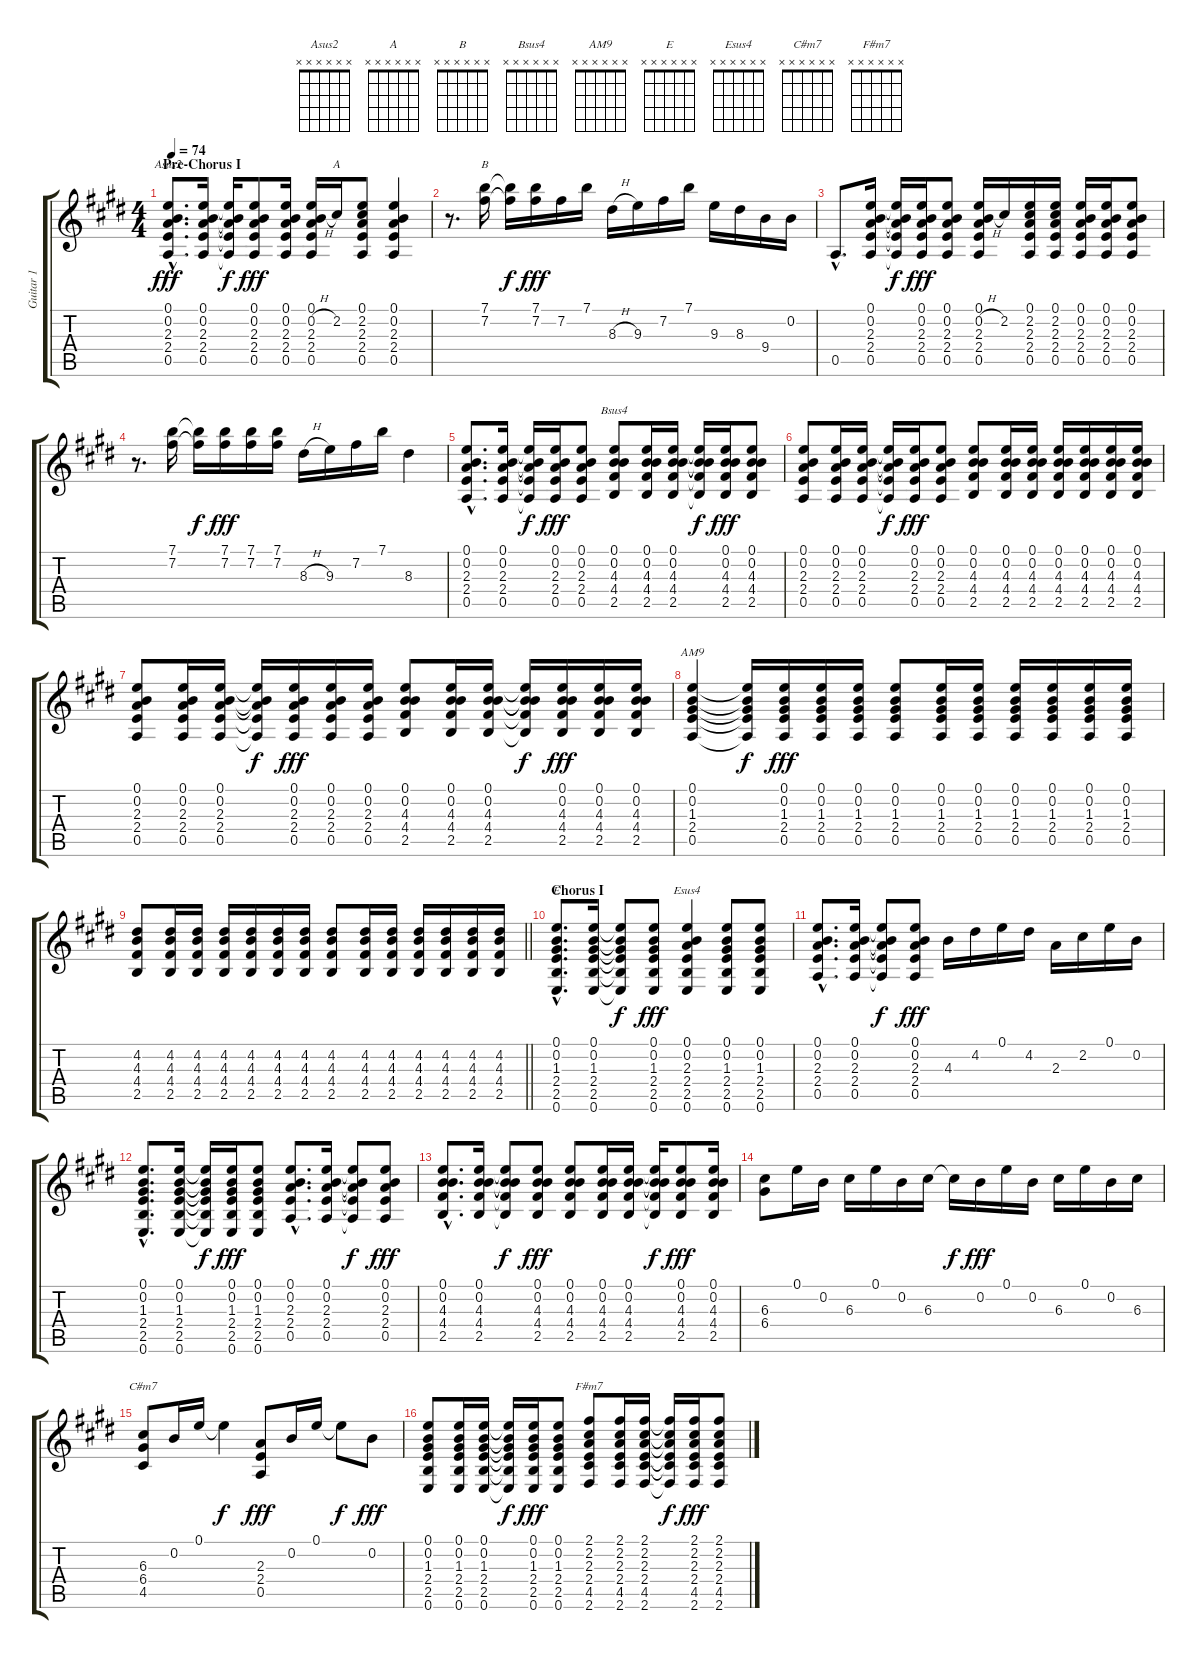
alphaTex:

\track ("Guitar 1" "Guitar 1") {instrument acousticguitarsteel}
\staff {score tabs}
\tuning (E4 B3 G3 D3 A2 E2) {hide}
\chord ("Asus2" x x x x x x)
\chord ("A" x x x x x x)
\chord ("B" x x x x x x)
\chord ("Bsus4" x x x x x x)
\chord ("AM9" x x x x x x)
\chord ("E" x x x x x x)
\chord ("Esus4" x x x x x x)
\chord ("C#m7" x x x x x x)
\chord ("F#m7" x x x x x x)
\ts (4 4)
\section ("" "Pre-Chorus I")
\tempo 74
\clef g2
\ks e
(0.1{hac} 0.2{hac} 2.3{hac} 2.4{hac} 0.5{hac}).8{d ch "Asus2" dy fff} (0.1 0.2 2.3 2.4 0.5).16 (0.1{t} 0.2{t} 2.3{t} 2.4{t} 0.5{t}).16{dy f} (0.1 0.2 2.3 2.4 0.5).8{dy fff} (0.1 0.2 2.3 2.4 0.5).16 (0.1 0.2{h} 2.3 2.4 0.5).16 2.2.16{ch "A"} (0.1 2.2 2.3 2.4 0.5).8 (0.1 0.2 2.3 2.4 0.5).4 |
r.8{d} (7.1 7.2).16{ch "B"} (7.1{t} 7.2{t}).16{dy f} (7.1 7.2).16{dy fff} 7.2.16 7.1.16 8.3{h}.16 9.3.16 7.2.16 7.1.16 9.3.16 8.3.16 9.4.16 0.2.16 |
0.5{hac}.8{d} (0.1 0.2 2.3 2.4 0.5).16 (0.1{t} 0.2{t} 2.3{t} 2.4{t} 0.5{t}).16{dy f} (0.1 0.2 2.3 2.4 0.5).16{dy fff} (0.1 0.2 2.3 2.4 0.5).8 (0.1 0.2{h} 2.3 2.4 0.5).16 2.2.16 (0.1 2.2 2.3 2.4 0.5).16 (0.1 2.2 2.3 2.4 0.5).16 (0.1 0.2 2.3 2.4 0.5).16 (0.1 0.2 2.3 2.4 0.5).16 (0.1 0.2 2.3 2.4 0.5).8 |
r.8{d} (7.1 7.2).16 (7.1{t} 7.2{t}).16{dy f} (7.1 7.2).16{dy fff} (7.1 7.2).16 (7.1 7.2).16 8.3{h}.16 9.3.16 7.2.16 7.1.16 8.3.4 |
(0.1{hac} 0.2{hac} 2.3{hac} 2.4{hac} 0.5{hac}).8{d} (0.1 0.2 2.3 2.4 0.5).16 (0.1{t} 0.2{t} 2.3{t} 2.4{t} 0.5{t}).16{dy f} (0.1 0.2 2.3 2.4 0.5).16{dy fff} (0.1 0.2 2.3 2.4 0.5).8 (0.1 0.2 4.3 4.4 2.5).8{ch "Bsus4"} (0.1 0.2 4.3 4.4 2.5).16 (0.1 0.2 4.3 4.4 2.5).16 (0.1{t} 0.2{t} 4.3{t} 4.4{t} 2.5{t}).16{dy f} (0.1 0.2 4.3 4.4 2.5).16{dy fff} (0.1 0.2 4.3 4.4 2.5).8 |
(0.1 0.2 2.3 2.4 0.5).8 (0.1 0.2 2.3 2.4 0.5).16 (0.1 0.2 2.3 2.4 0.5).16 (0.1{t} 0.2{t} 2.3{t} 2.4{t} 0.5{t}).16{dy f} (0.1 0.2 2.3 2.4 0.5).16{dy fff} (0.1 0.2 2.3 2.4 0.5).8 (0.1 0.2 4.3 4.4 2.5).8 (0.1 0.2 4.3 4.4 2.5).16 (0.1 0.2 4.3 4.4 2.5).16 (0.1 0.2 4.3 4.4 2.5).16 (0.1 0.2 4.3 4.4 2.5).16 (0.1 0.2 4.3 4.4 2.5).16 (0.1 0.2 4.3 4.4 2.5).16 |
(0.1 0.2 2.3 2.4 0.5).8 (0.1 0.2 2.3 2.4 0.5).16 (0.1 0.2 2.3 2.4 0.5).16 (0.1{t} 0.2{t} 2.3{t} 2.4{t} 0.5{t}).16{dy f} (0.1 0.2 2.3 2.4 0.5).16{dy fff} (0.1 0.2 2.3 2.4 0.5).16 (0.1 0.2 2.3 2.4 0.5).16 (0.1 0.2 4.3 4.4 2.5).8 (0.1 0.2 4.3 4.4 2.5).16 (0.1 0.2 4.3 4.4 2.5).16 (0.1{t} 0.2{t} 4.3{t} 4.4{t} 2.5{t}).16{dy f} (0.1 0.2 4.3 4.4 2.5).16{dy fff} (0.1 0.2 4.3 4.4 2.5).16 (0.1 0.2 4.3 4.4 2.5).16 |
(0.1 0.2 1.3 2.4 0.5).4{ch "AM9"} (0.1{t} 0.2{t} 1.3{t} 2.4{t} 0.5{t}).16{dy f} (0.1 0.2 1.3 2.4 0.5).16{dy fff} (0.1 0.2 1.3 2.4 0.5).16 (0.1 0.2 1.3 2.4 0.5).16 (0.1 0.2 1.3 2.4 0.5).8 (0.1 0.2 1.3 2.4 0.5).16 (0.1 0.2 1.3 2.4 0.5).16 (0.1 0.2 1.3 2.4 0.5).16 (0.1 0.2 1.3 2.4 0.5).16 (0.1 0.2 1.3 2.4 0.5).16 (0.1 0.2 1.3 2.4 0.5).16 |
\barLineRight lightlight
(4.2 4.3 4.4 2.5).8 (4.2 4.3 4.4 2.5).16 (4.2 4.3 4.4 2.5).16 (4.2 4.3 4.4 2.5).16 (4.2 4.3 4.4 2.5).16 (4.2 4.3 4.4 2.5).16 (4.2 4.3 4.4 2.5).16 (4.2 4.3 4.4 2.5).8 (4.2 4.3 4.4 2.5).16 (4.2 4.3 4.4 2.5).16 (4.2 4.3 4.4 2.5).16 (4.2 4.3 4.4 2.5).16 (4.2 4.3 4.4 2.5).16 (4.2 4.3 4.4 2.5).16 |
\section ("" "Chorus I")
(0.1{hac} 0.2{hac} 1.3{hac} 2.4{hac} 2.5{hac} 0.6{hac}).8{d ch "E"} (0.1 0.2 1.3 2.4 2.5 0.6).16 (0.1{t} 0.2{t} 1.3{t} 2.4{t} 2.5{t} 0.6{t}).8{dy f} (0.1 0.2 1.3 2.4 2.5 0.6).8{dy fff} (0.1 0.2 2.3 2.4 2.5 0.6).4{ch "Esus4"} (0.1 0.2 1.3 2.4 2.5 0.6).8 (0.1 0.2 1.3 2.4 2.5 0.6).8 |
(0.1{hac} 0.2{hac} 2.3{hac} 2.4{hac} 0.5{hac}).8{d} (0.1 0.2 2.3 2.4 0.5).16 (0.1{t} 0.2{t} 2.3{t} 2.4{t} 0.5{t}).8{dy f} (0.1 0.2 2.3 2.4 0.5).8{dy fff} 4.3.16 4.2.16 0.1.16 4.2.16 2.3.16 2.2.16 0.1.16 0.2.16 |
(0.1{hac} 0.2{hac} 1.3{hac} 2.4{hac} 2.5{hac} 0.6{hac}).8{d} (0.1 0.2 1.3 2.4 2.5 0.6).16 (0.1{t} 0.2{t} 1.3{t} 2.4{t} 2.5{t} 0.6{t}).16{dy f} (0.1 0.2 1.3 2.4 2.5 0.6).16{dy fff} (0.1 0.2 1.3 2.4 2.5 0.6).8 (0.1{hac} 0.2{hac} 2.3{hac} 2.4{hac} 0.5{hac}).8{d} (0.1 0.2 2.3 2.4 0.5).16 (0.1{t} 0.2{t} 2.3{t} 2.4{t} 0.5{t}).8{dy f} (0.1 0.2 2.3 2.4 0.5).8{dy fff} |
(0.1{hac} 0.2{hac} 4.3{hac} 4.4{hac} 2.5{hac}).8{d} (0.1 0.2 4.3 4.4 2.5).16 (0.1{t} 0.2{t} 4.3{t} 4.4{t} 2.5{t}).8{dy f} (0.1 0.2 4.3 4.4 2.5).8{dy fff} (0.1 0.2 4.3 4.4 2.5).8 (0.1 0.2 4.3 4.4 2.5).16 (0.1 0.2 4.3 4.4 2.5).16 (0.1{t} 0.2{t} 4.3{t} 4.4{t} 2.5{t}).16{dy f} (0.1 0.2 4.3 4.4 2.5).8{dy fff} (0.1 0.2 4.3 4.4 2.5).16 |
(6.3 6.4).8 0.1.16 0.2.16 6.3.16 0.1.16 0.2.16 6.3.16 6.3{t}.16{dy f} 0.2.16{dy fff} 0.1.16 0.2.16 6.3.16 0.1.16 0.2.16 6.3.16 |
(6.3 6.4 4.5).8{ch "C#m7"} 0.2.16 0.1.16 0.1{t}.4{dy f} (2.3 2.4 0.5).8{dy fff} 0.2.16 0.1.16 0.1{t}.8{dy f} 0.2.8{dy fff} |
(0.1 0.2 1.3 2.4 2.5 0.6).8 (0.1 0.2 1.3 2.4 2.5 0.6).16 (0.1 0.2 1.3 2.4 2.5 0.6).16 (0.1{t} 0.2{t} 1.3{t} 2.4{t} 2.5{t} 0.6{t}).16{dy f} (0.1 0.2 1.3 2.4 2.5 0.6).16{dy fff} (0.1 0.2 1.3 2.4 2.5 0.6).8 (2.1 2.2 2.3 2.4 4.5 2.6).8{ch "F#m7"} (2.1 2.2 2.3 2.4 4.5 2.6).16 (2.1 2.2 2.3 2.4 4.5 2.6).16 (2.1{t} 2.2{t} 2.3{t} 2.4{t} 4.5{t} 2.6{t}).16{dy f} (2.1 2.2 2.3 2.4 4.5 2.6).16{dy fff} (2.1 2.2 2.3 2.4 4.5 2.6).8
